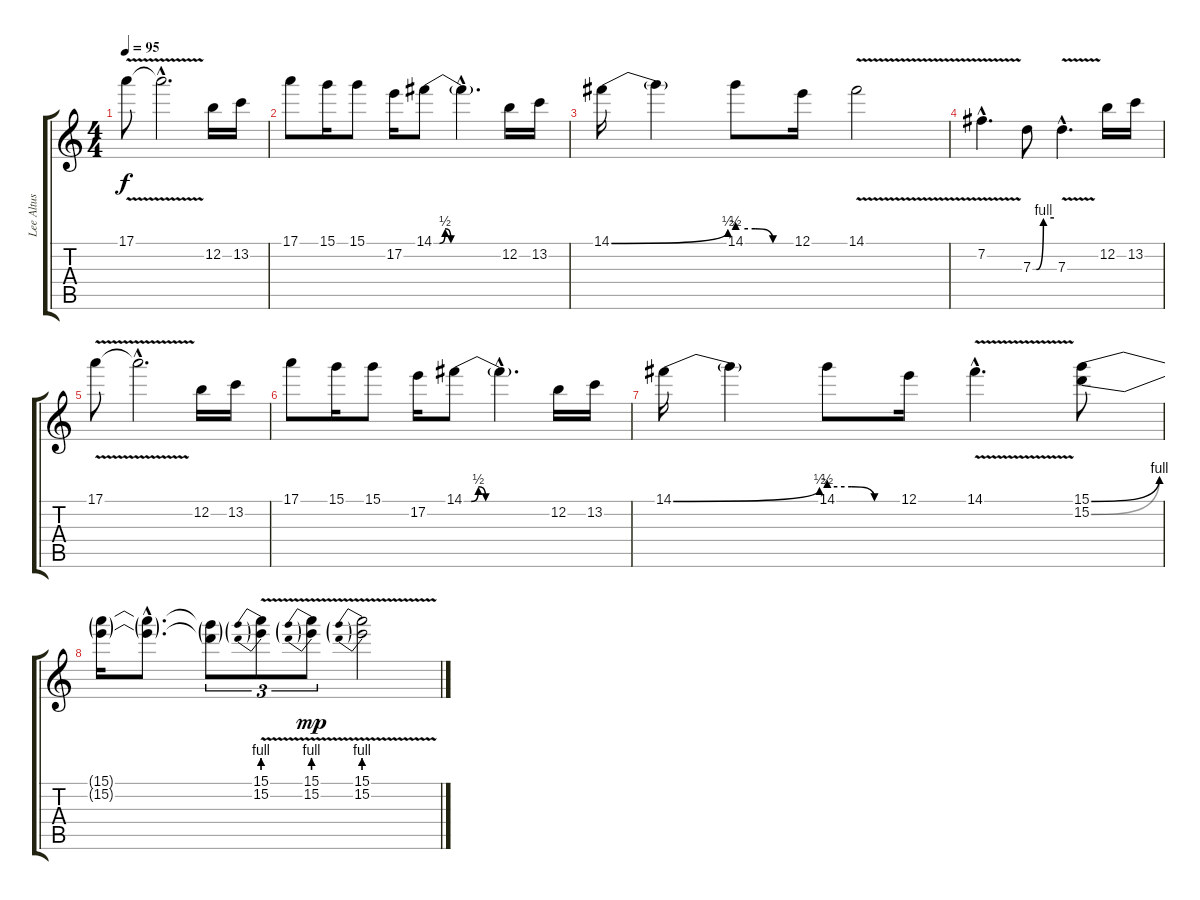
\track ("Lee Altus" "Lee Altus") {instrument distortionguitar}
\staff {score tabs}
\tuning (E4 B3 G3 D3 A2 E2) {hide}
\ts (4 4)
\tempo 95
\clef g2
\ks c
17.1{v}.8{dy f volume 6} 17.1{hac t}.2{d} 12.2.16 13.2.16 |
17.1.8 15.1.16 15.1.8 17.2.16 14.1{be (custom 0 0 5 0 10 2 15 0 60 0)}.8 14.1{hac t}.4{d} 12.2.16 13.2.16 |
14.1{be (bend 0 0 60 2)}.16 14.1{t}.4 14.1{be (custom 0 2 20 2 40 0 60 0)}.8 12.1.16 14.1{v}.2 |
7.2{v hac}.4{d} 7.3{be (custom 0 0 10 0 30 4 60 4)}.8 7.3{v hac}.4{d} 12.2.16 13.2.16 |
17.1{v}.8 17.1{hac t}.2{d} 12.2.16 13.2.16 |
17.1.8{volume 0} 15.1.16 15.1.8 17.2.16 14.1{be (custom 0 0 5 0 10 2 15 0 60 0)}.8 14.1{hac t}.4{d} 12.2.16 13.2.16 |
14.1{be (bend 0 0 60 2)}.16 14.1{t}.4 14.1{be (custom 0 2 20 2 40 0 60 0)}.8 12.1.16 14.1{v hac}.4{d} (15.1{be (bend 0 0 60 4)} 15.2{be (bend 0 0 60 4)}).8 |
(15.1{t} 15.2{t}).16 (15.1{hac t} 15.2{hac t}).8{d} (15.1{t} 15.2{t}).8{tu (3 2)} (15.1{be (prebend 0 4 60 4) v} 15.2{be (prebend 0 4 60 4)}).8{tu (3 2)} (15.1{be (prebend 0 4 60 4) v} 15.2{be (prebend 0 4 60 4)}).8{tu (3 2) dy mp} (15.1{be (prebend 0 4 60 4) v} 15.2{be (prebend 0 4 60 4)}).2
